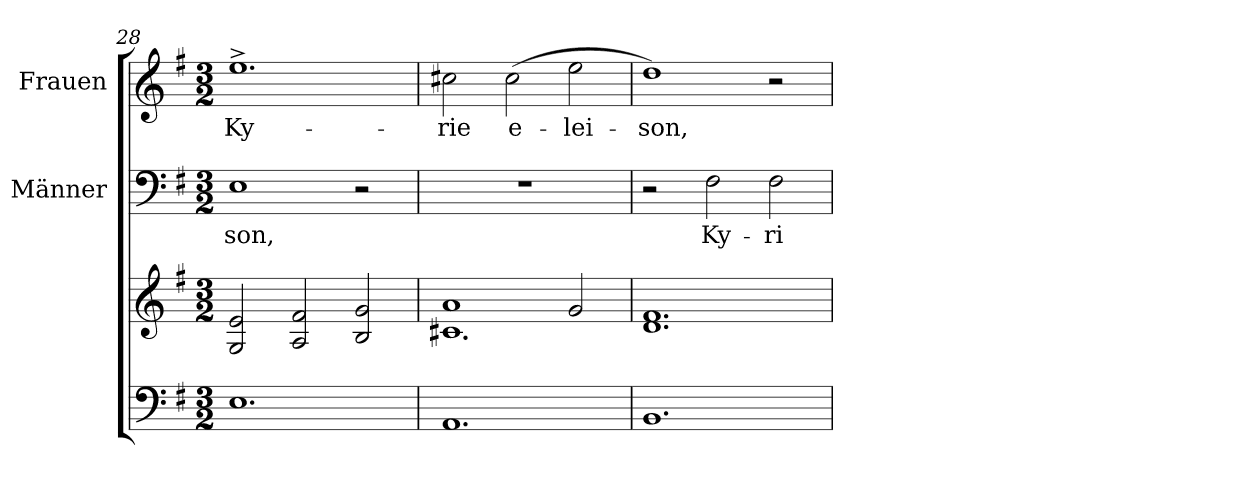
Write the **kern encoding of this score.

**kern	**kern	**kern	**text	**kern	**text
*part3	*part3	*part2	*part2	*part1	*part1
*staff4	*staff3	*staff2	*staff2	*staff1	*staff1
*	*	*I"Männer	*	*I"Frauen	*
*clefF4	*clefG2	*clefF4	*	*clefG2	*
*k[f#]	*k[f#]	*k[f#]	*	*k[f#]	*
*G:	*G:	*G:	*	*G:	*
*M3/2	*M3/2	*M3/2	*	*M3/2	*
=28	=28	=28	=28	=28	=28
!	!	!	!LO:LY:b	!	!LO:LY:b
1.E	2G/ 2e/	1E	-son,	1.ee^>	Ky-
.	2A/ 2f#/	.	.	.	.
.	2B/ 2g/	2r	.	.	.
=29	=29	=29	=29	=29	=29
*	*^	*	*	*	*
!	!	!	!	!	!	!LO:LY:b
1.AA	1a	1.c#X	1.r	.	2cc#X\	-rie
!	!	!	!	!	!	!LO:LY:b
.	.	.	.	.	(>2cc#\	e-
!	!	!	!	!	!	!LO:LY:b
.	2g/	.	.	.	2ee\	-lei-
*	*v	*v	*	*	*	*
=30	=30	=30	=30	=30	=30
!	!	!	!	!	!LO:LY:b
1.BB	1.d 1.f#	2r	.	1dd)	-son,
!	!	!	!LO:LY:b	!	!
.	.	2F#\	Ky-	.	.
!	!	!	!LO:LY:b	!	!
.	.	2F#\	-ri-	2r	.
=	=	=	=	=	=
*-	*-	*-	*-	*-	*-
